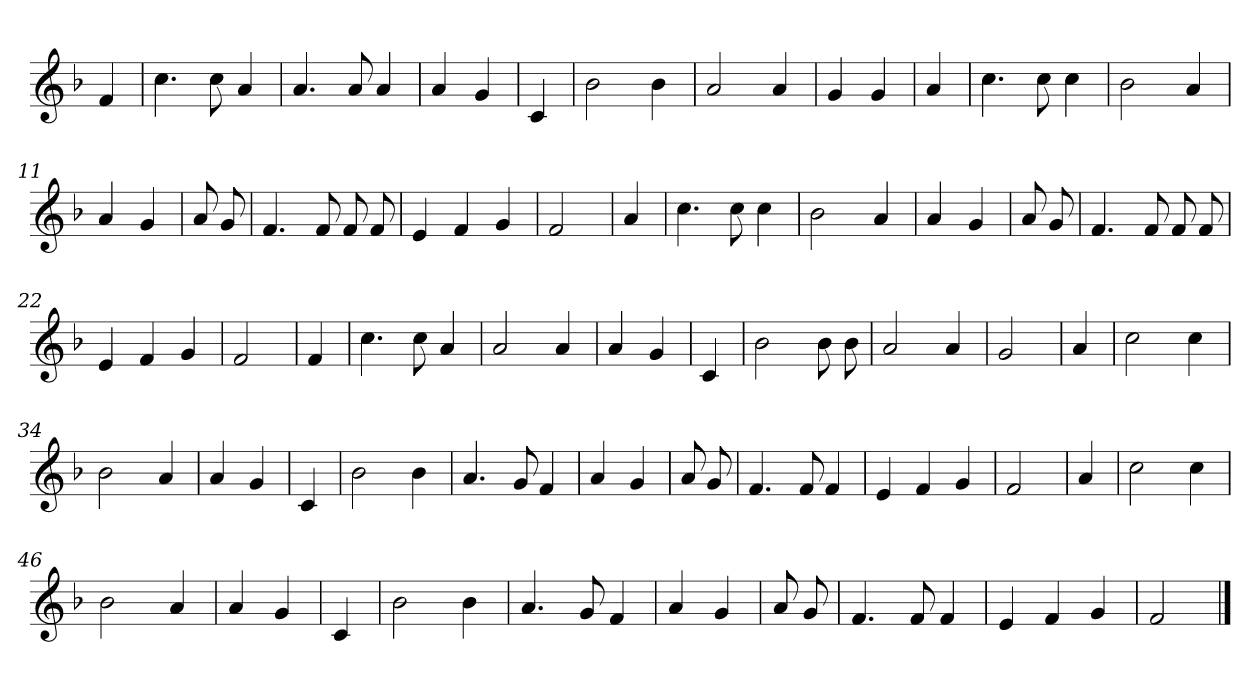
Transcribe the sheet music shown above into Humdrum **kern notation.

**kern
*part1
*staff1
*clefG2
*k[b-]
*F:
=
4f
=1
4.cc
8cc
4a
=2
4.a
8a
4a
=3
4a
4g
=4
4c
=5
2b-
4b-
=6
2a
4a
=7
4g
4g
=8
4a
=9
4.cc
8cc
4cc
=10
2b-
4a
=11
4a
4g
=12
8a
8g
=13
4.f
8f
8f
8f
=14
4e
4f
4g
=15
2f
=16
4a
=17
4.cc
8cc
4cc
=18
2b-
4a
=19
4a
4g
=20
8a
8g
=21
4.f
8f
8f
8f
=22
4e
4f
4g
=23
2f
=24
4f
=25
4.cc
8cc
4a
=26
2a
4a
=27
4a
4g
=28
4c
=29
2b-
8b-
8b-
=30
2a
4a
=31
2g
=32
4a
=33
2cc
4cc
=34
2b-
4a
=35
4a
4g
=36
4c
=37
2b-
4b-
=38
4.a
8g
4f
=39
4a
4g
=40
8a
8g
=41
4.f
8f
4f
=42
4e
4f
4g
=43
2f
=44
4a
=45
2cc
4cc
=46
2b-
4a
=47
4a
4g
=48
4c
=49
2b-
4b-
=50
4.a
8g
4f
=51
4a
4g
=52
8a
8g
=53
4.f
8f
4f
=54
4e
4f
4g
=55
2f
==
*-
